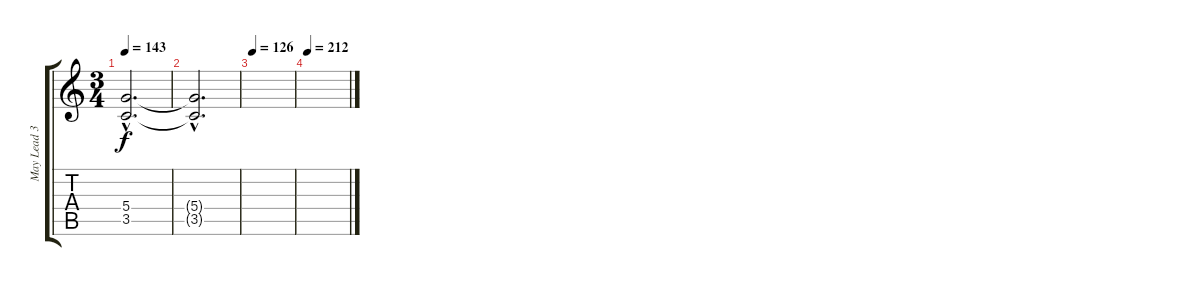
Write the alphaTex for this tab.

\track ("May Lead 3" "May Lead 3") {instrument distortionguitar}
\staff {score tabs}
\tuning (E4 B3 G3 D3 A2 E2) {hide}
\ts (3 4)
\tempo 143
\clef g2
\ks c
(5.4{hac t} 3.5{hac t}).2{d dy f} |
(5.4{hac t} 3.5{hac t}).2{d} |
\tempo 126
|
\tempo 156
\tempo 212
